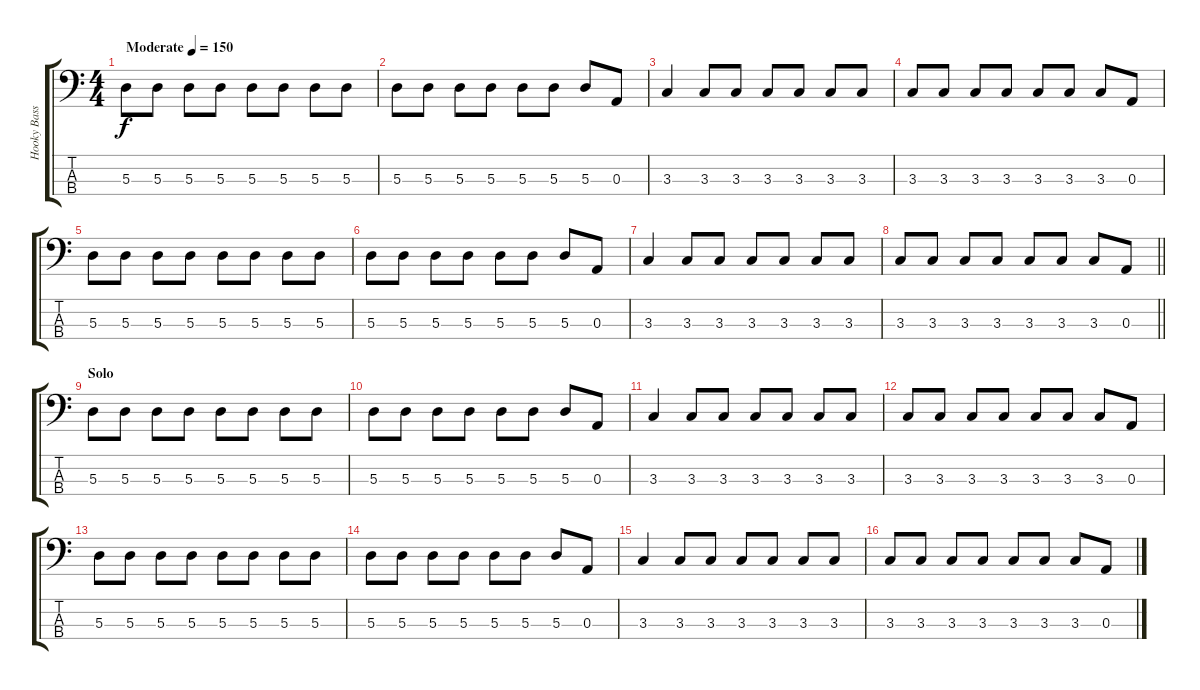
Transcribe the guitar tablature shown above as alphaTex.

\track ("Hooky Bass" "Hooky Bass") {instrument electricbasspick}
\staff {score tabs}
\tuning (G2 D2 A1 E1) {hide}
\ts (4 4)
\tempo (150 "Moderate")
\clef f4
\ks c
5.3.8{dy f instrument electricbasspick} 5.3.8 5.3.8 5.3.8 5.3.8 5.3.8 5.3.8 5.3.8 |
5.3.8 5.3.8 5.3.8 5.3.8 5.3.8 5.3.8 5.3.8 0.3.8 |
3.3.4 3.3.8 3.3.8 3.3.8 3.3.8 3.3.8 3.3.8 |
3.3.8 3.3.8 3.3.8 3.3.8 3.3.8 3.3.8 3.3.8 0.3.8 |
5.3.8 5.3.8 5.3.8 5.3.8 5.3.8 5.3.8 5.3.8 5.3.8 |
5.3.8 5.3.8 5.3.8 5.3.8 5.3.8 5.3.8 5.3.8 0.3.8 |
3.3.4 3.3.8 3.3.8 3.3.8 3.3.8 3.3.8 3.3.8 |
\barLineRight lightlight
3.3.8 3.3.8 3.3.8 3.3.8 3.3.8 3.3.8 3.3.8 0.3.8 |
\section ("" "Solo")
5.3.8 5.3.8 5.3.8 5.3.8 5.3.8 5.3.8 5.3.8 5.3.8 |
5.3.8 5.3.8 5.3.8 5.3.8 5.3.8 5.3.8 5.3.8 0.3.8 |
3.3.4 3.3.8 3.3.8 3.3.8 3.3.8 3.3.8 3.3.8 |
3.3.8 3.3.8 3.3.8 3.3.8 3.3.8 3.3.8 3.3.8 0.3.8 |
5.3.8 5.3.8 5.3.8 5.3.8 5.3.8 5.3.8 5.3.8 5.3.8 |
5.3.8 5.3.8 5.3.8 5.3.8 5.3.8 5.3.8 5.3.8 0.3.8 |
3.3.4 3.3.8 3.3.8 3.3.8 3.3.8 3.3.8 3.3.8 |
3.3.8 3.3.8 3.3.8 3.3.8 3.3.8 3.3.8 3.3.8 0.3.8
